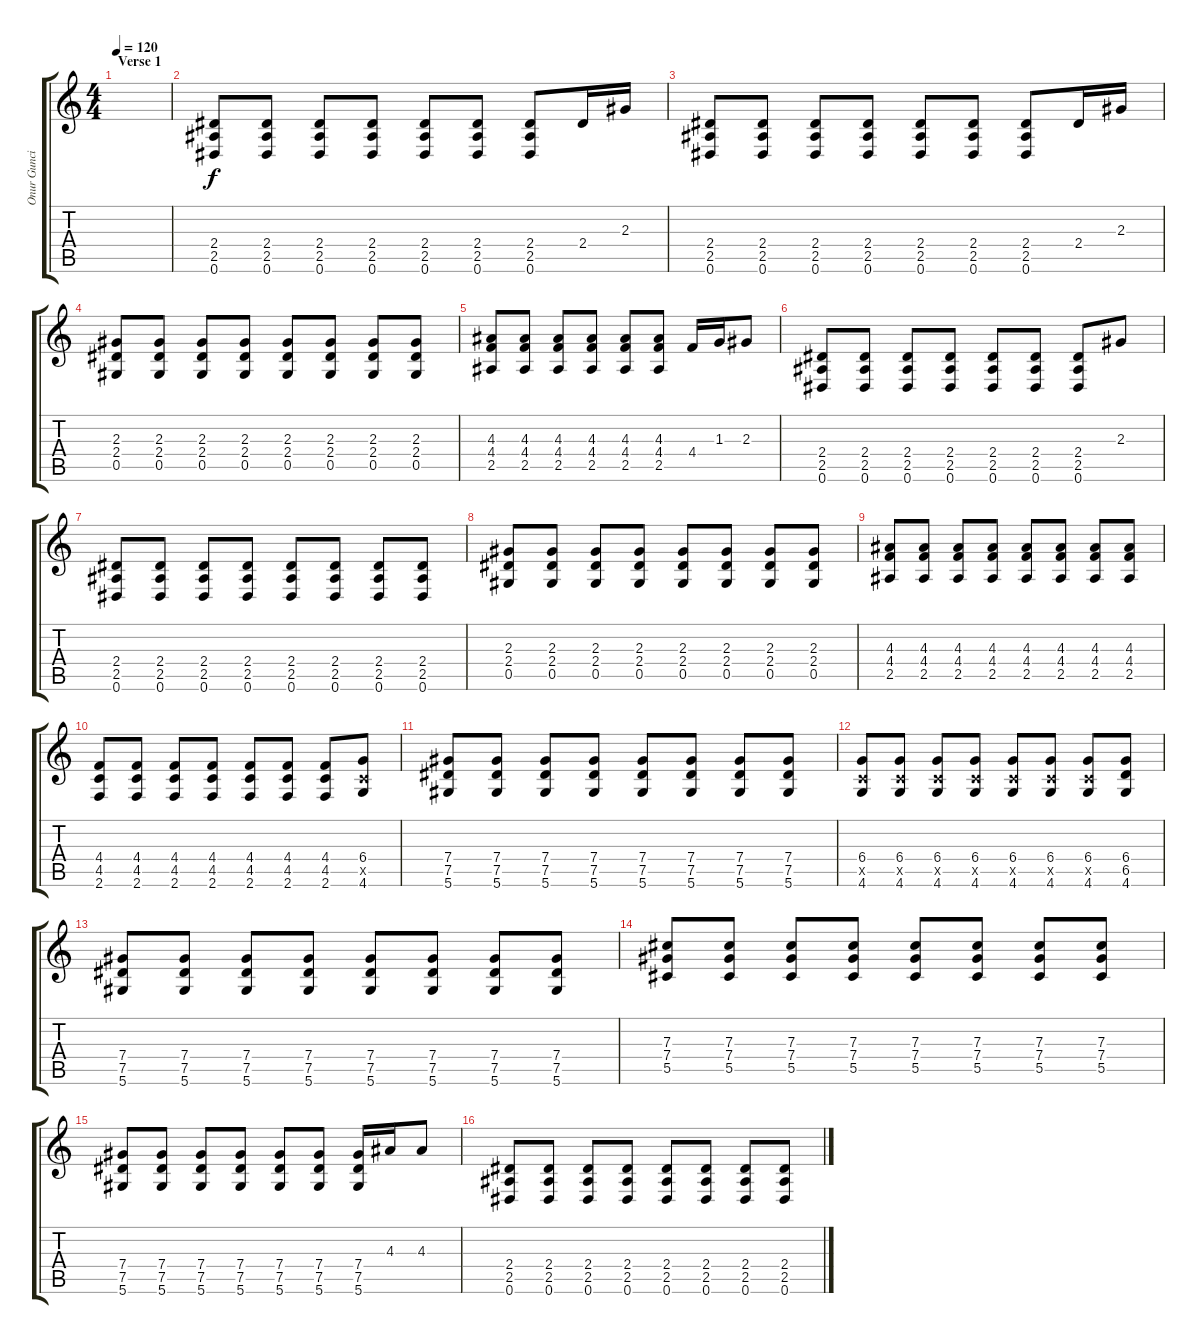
\track ("Onur Guncicedi" "Onur Gunci") {instrument overdrivenguitar}
\staff {score tabs}
\tuning (Eb4 Bb3 Gb3 Db3 Ab2 Eb2) {hide}
\ts (4 4)
\section ("" "Verse 1")
\tempo 120
\clef g2
\ks c
|
(2.4 2.5 0.6).8 (2.4 2.5 0.6).8 (2.4 2.5 0.6).8 (2.4 2.5 0.6).8 (2.4 2.5 0.6).8 (2.4 2.5 0.6).8 (2.4 2.5 0.6).8 2.4.16 2.3.16 |
(2.4 2.5 0.6).8 (2.4 2.5 0.6).8 (2.4 2.5 0.6).8 (2.4 2.5 0.6).8 (2.4 2.5 0.6).8 (2.4 2.5 0.6).8 (2.4 2.5 0.6).8 2.4.16 2.3.16 |
(2.3 2.4 0.5).8 (2.3 2.4 0.5).8 (2.3 2.4 0.5).8 (2.3 2.4 0.5).8 (2.3 2.4 0.5).8 (2.3 2.4 0.5).8 (2.3 2.4 0.5).8 (2.3 2.4 0.5).8 |
(4.3 4.4 2.5).8 (4.3 4.4 2.5).8 (4.3 4.4 2.5).8 (4.3 4.4 2.5).8 (4.3 4.4 2.5).8 (4.3 4.4 2.5).8 4.4.16 1.3.16 2.3.8 |
(2.4 2.5 0.6).8 (2.4 2.5 0.6).8 (2.4 2.5 0.6).8 (2.4 2.5 0.6).8 (2.4 2.5 0.6).8 (2.4 2.5 0.6).8 (2.4 2.5 0.6).8 2.3.8 |
(2.4 2.5 0.6).8 (2.4 2.5 0.6).8 (2.4 2.5 0.6).8 (2.4 2.5 0.6).8 (2.4 2.5 0.6).8 (2.4 2.5 0.6).8 (2.4 2.5 0.6).8 (2.4 2.5 0.6).8 |
(2.3 2.4 0.5).8 (2.3 2.4 0.5).8 (2.3 2.4 0.5).8 (2.3 2.4 0.5).8 (2.3 2.4 0.5).8 (2.3 2.4 0.5).8 (2.3 2.4 0.5).8 (2.3 2.4 0.5).8 |
(4.3 4.4 2.5).8 (4.3 4.4 2.5).8 (4.3 4.4 2.5).8 (4.3 4.4 2.5).8 (4.3 4.4 2.5).8 (4.3 4.4 2.5).8 (4.3 4.4 2.5).8 (4.3 4.4 2.5).8 |
(4.4 4.5 2.6).8 (4.4 4.5 2.6).8 (4.4 4.5 2.6).8 (4.4 4.5 2.6).8 (4.4 4.5 2.6).8 (4.4 4.5 2.6).8 (4.4 4.5 2.6).8 (6.4 4.5{x} 4.6).8 |
(7.4 7.5 5.6).8 (7.4 7.5 5.6).8 (7.4 7.5 5.6).8 (7.4 7.5 5.6).8 (7.4 7.5 5.6).8 (7.4 7.5 5.6).8 (7.4 7.5 5.6).8 (7.4 7.5 5.6).8 |
(6.4 4.5{x} 4.6).8 (6.4 4.5{x} 4.6).8 (6.4 4.5{x} 4.6).8 (6.4 4.5{x} 4.6).8 (6.4 4.5{x} 4.6).8 (6.4 4.5{x} 4.6).8 (6.4 4.5{x} 4.6).8 (6.4 6.5 4.6).8 |
(7.4 7.5 5.6).8 (7.4 7.5 5.6).8 (7.4 7.5 5.6).8 (7.4 7.5 5.6).8 (7.4 7.5 5.6).8 (7.4 7.5 5.6).8 (7.4 7.5 5.6).8 (7.4 7.5 5.6).8 |
(7.3 7.4 5.5).8 (7.3 7.4 5.5).8 (7.3 7.4 5.5).8 (7.3 7.4 5.5).8 (7.3 7.4 5.5).8 (7.3 7.4 5.5).8 (7.3 7.4 5.5).8 (7.3 7.4 5.5).8 |
(7.4 7.5 5.6).8 (7.4 7.5 5.6).8 (7.4 7.5 5.6).8 (7.4 7.5 5.6).8 (7.4 7.5 5.6).8 (7.4 7.5 5.6).8 (7.4 7.5 5.6).16 4.3.16 4.3.8 |
(2.4 2.5 0.6).8 (2.4 2.5 0.6).8 (2.4 2.5 0.6).8 (2.4 2.5 0.6).8 (2.4 2.5 0.6).8 (2.4 2.5 0.6).8 (2.4 2.5 0.6).8 (2.4 2.5 0.6).8
